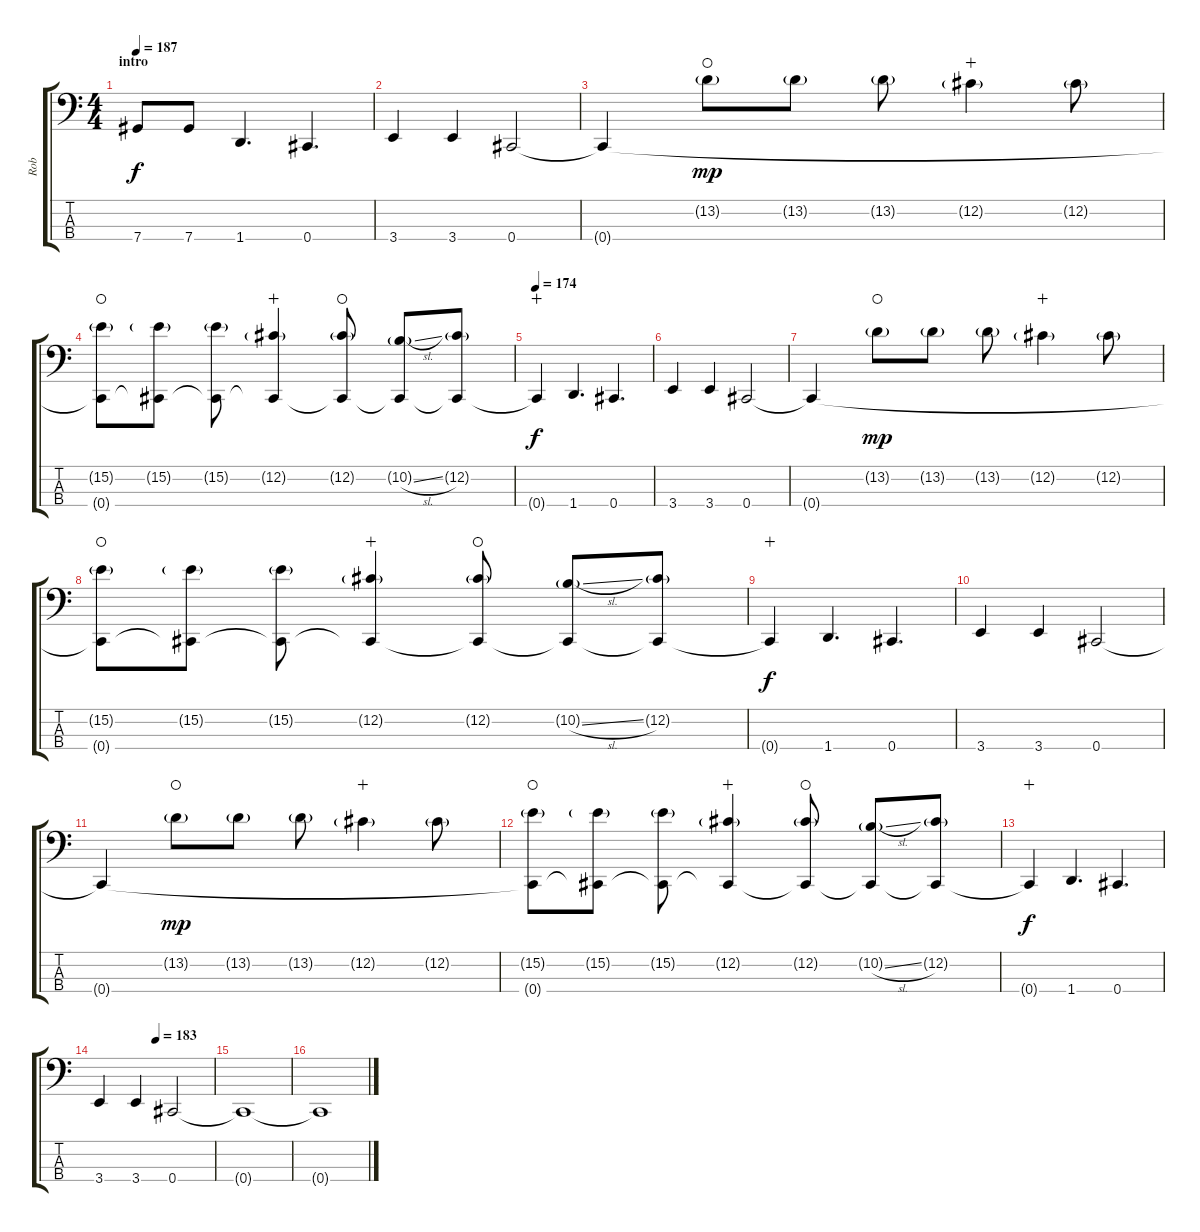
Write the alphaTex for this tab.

\track ("Rob" "Rob") {instrument electricbassfinger}
\staff {score tabs}
\tuning (Gb2 Db2 Ab1 Db1) {hide}
\ts (4 4)
\section ("" "intro")
\tempo 187
\clef f4
\ks c
7.4.8{dy f} 7.4.8 1.4.4{d} 0.4.4{d} |
3.4.4 3.4.4 0.4.2 |
0.4{t}.4 13.2{g}.8{dy mp instrument distortionguitar waho} 13.2{g}.8 13.2{g}.8 12.2{g}.4{wahc} 12.2{g}.8 |
(15.2{g} 0.4{t}).8{waho} (15.2{g} 0.4{t}).8 (15.2{g} 0.4{t}).8 (12.2{g} 0.4{t}).4{wahc} (12.2{g} 0.4{t}).8{waho} (10.2{sl g} 0.4{t}).8 (12.2{g} 0.4{t}).8 |
\tempo 174
0.4{t}.4{dy f wahc} 1.4.4{d instrument electricbassfinger} 0.4.4{d} |
3.4.4 3.4.4 0.4.2 |
0.4{t}.4 13.2{g}.8{dy mp instrument distortionguitar waho} 13.2{g}.8 13.2{g}.8 12.2{g}.4{wahc} 12.2{g}.8 |
(15.2{g} 0.4{t}).8{waho} (15.2{g} 0.4{t}).8 (15.2{g} 0.4{t}).8 (12.2{g} 0.4{t}).4{wahc} (12.2{g} 0.4{t}).8{waho} (10.2{sl g} 0.4{t}).8 (12.2{g} 0.4{t}).8 |
0.4{t}.4{dy f wahc} 1.4.4{d instrument electricbassfinger} 0.4.4{d} |
3.4.4 3.4.4 0.4.2 |
0.4{t}.4 13.2{g}.8{dy mp instrument distortionguitar waho} 13.2{g}.8 13.2{g}.8 12.2{g}.4{wahc} 12.2{g}.8 |
(15.2{g} 0.4{t}).8{waho} (15.2{g} 0.4{t}).8 (15.2{g} 0.4{t}).8 (12.2{g} 0.4{t}).4{wahc} (12.2{g} 0.4{t}).8{waho} (10.2{sl g} 0.4{t}).8 (12.2{g} 0.4{t}).8 |
0.4{t}.4{dy f wahc} 1.4.4{d instrument electricbassfinger} 0.4.4{d} |
\tempo (183 0.5)
3.4.4 3.4.4 0.4.2 |
0.4{t}.1 |
0.4{t}.1
